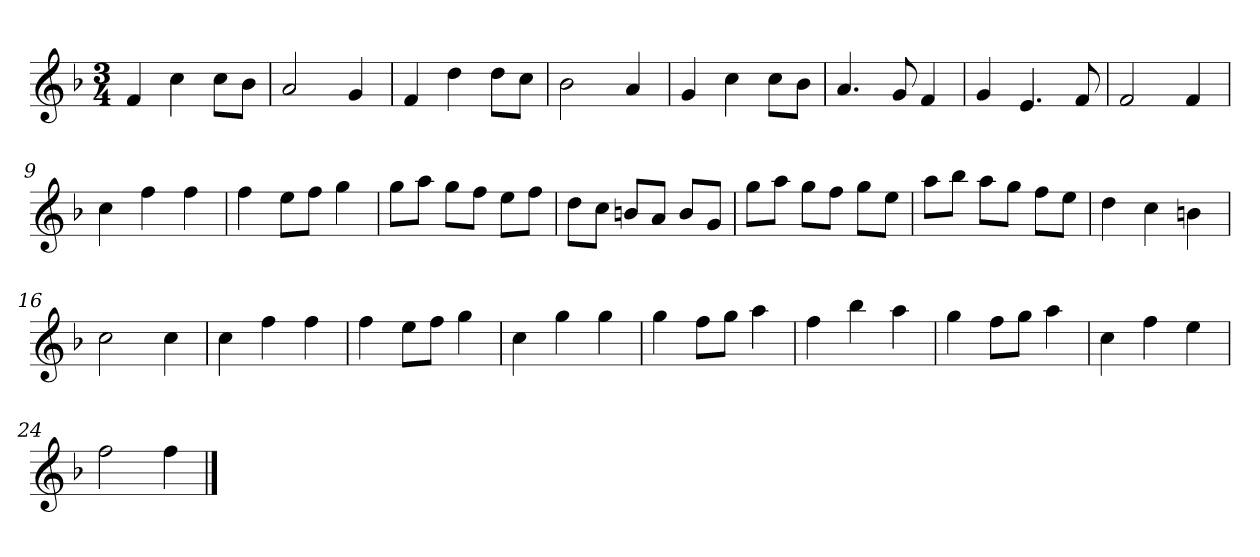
**kern
*part1
*staff1
*k[b-]
*M3/4
*MM120
=1
4f
4cc
8ccL
8b-J
=2
2a
4g
=3
4f
4dd
8ddL
8ccJ
=4
2b-
4a
=5
4g
4cc
8ccL
8b-J
=6
4.a
8g
4f
=7
4g
4.e
8f
=8
2f
4f
=9
4cc
4ff
4ff
=10
4ff
8eeL
8ffJ
4gg
=11
8ggL
8aaJ
8ggL
8ffJ
8eeL
8ffJ
=12
8ddL
8ccJ
8bnL
8aJ
8bL
8gJ
=13
8ggL
8aaJ
8ggL
8ffJ
8ggL
8eeJ
=14
8aaL
8bb-J
8aaL
8ggJ
8ffL
8eeJ
=15
4dd
4cc
4bn
=16
2cc
4cc
=17
4cc
4ff
4ff
=18
4ff
8eeL
8ffJ
4gg
=19
4cc
4gg
4gg
=20
4gg
8ffL
8ggJ
4aa
=21
4ff
4bb-
4aa
=22
4gg
8ffL
8ggJ
4aa
=23
4cc
4ff
4ee
=24
2ff
4ff
==
*-
